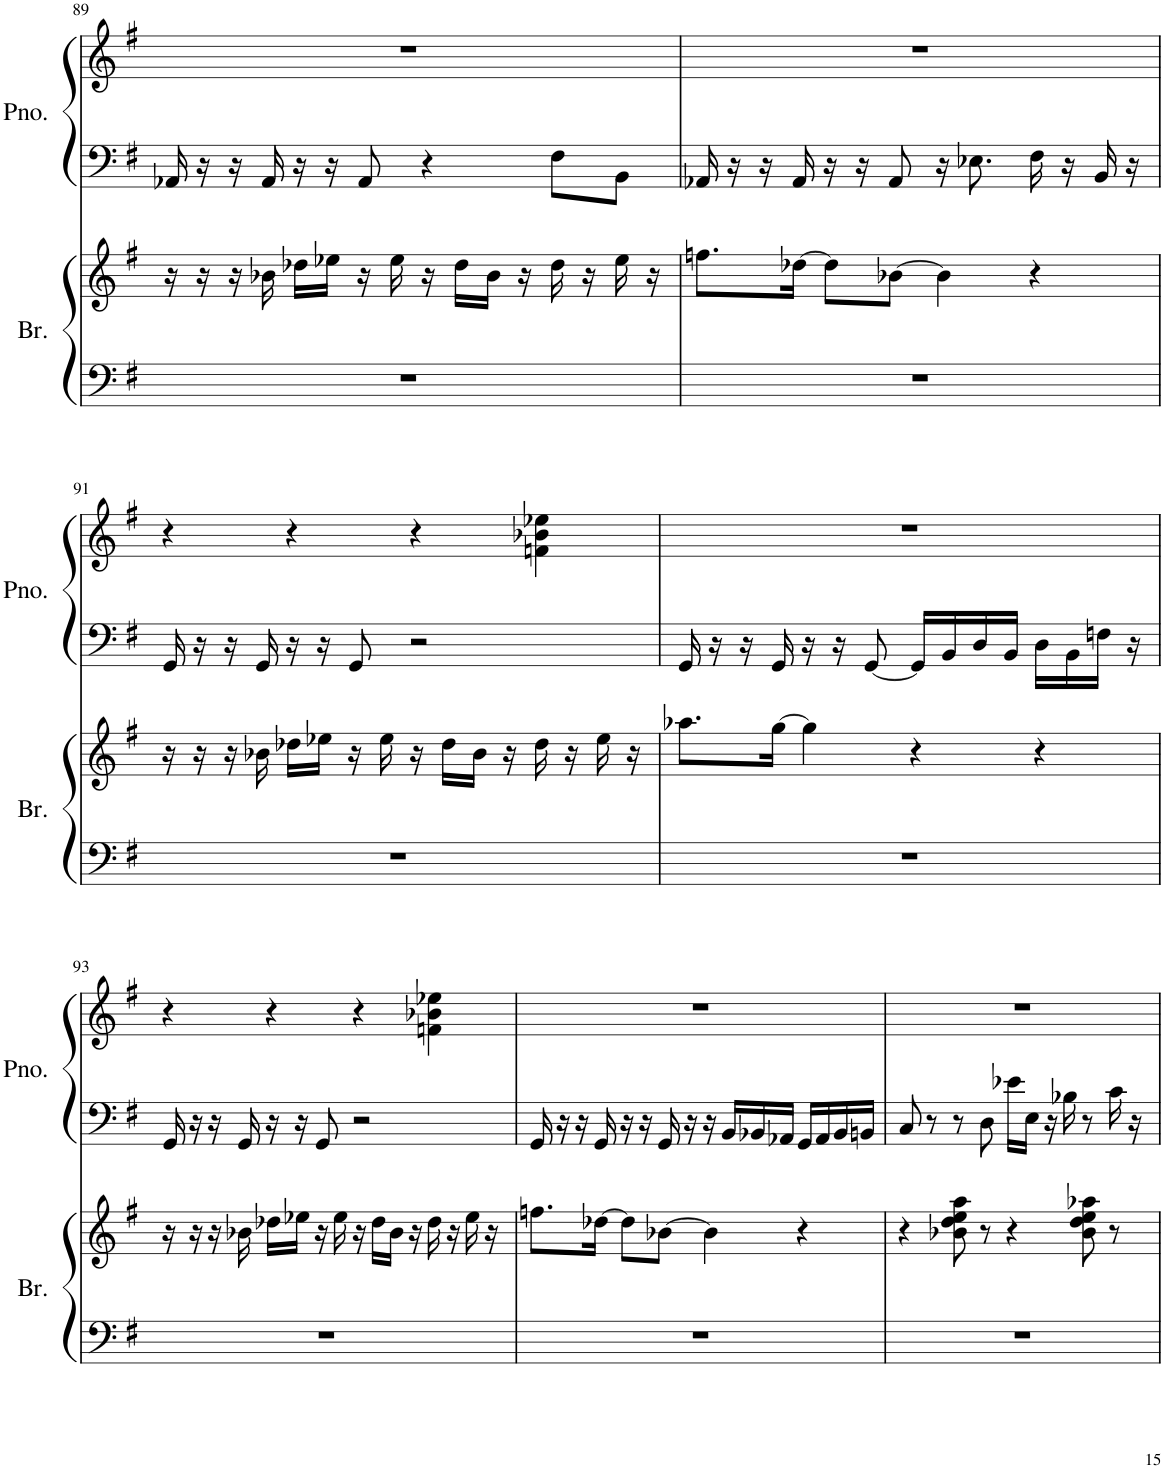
**kern	**kern	**kern	**kern
*part2	*part2	*part1	*part1
*staff4	*staff3	*staff2	*staff1
*I"Brass	*	*I"Piano	*
*I'Br.	*	*I'Pno.	*
!!LO:PB:g=z
*clefF4	*clefG2	*clefF4	*clefG2
*k[f#]	*k[f#]	*k[f#]	*k[f#]
*M4/4	*M4/4	*M4/4	*M4/4
=89	=89	=89	=89
1r	16r	16AA-X/	1r
.	16r	16r	.
.	16r	16r	.
.	16b-X\	16AA-/	.
.	16dd-X\LL	16r	.
.	16ee-X\JJ	16r	.
.	16r	8AA-/	.
.	16ee-\	.	.
.	16r	4r	.
.	16dd-\LL	.	.
.	16b-\JJ	.	.
.	16r	.	.
.	16dd-\	8F#\L	.
.	16r	.	.
.	16ee-\	8BB\J	.
.	16r	.	.
=90	=90	=90	=90
1r	8.ffn\L	16AA-X/	1r
.	.	16r	.
.	.	16r	.
.	[16dd-X\Jk	16AA-/	.
.	8dd-\L]	16r	.
.	.	16r	.
.	[8b-X\J	8AA-/	.
.	4b-\]	16r	.
.	.	8.E-X\	.
.	4r	16F#\	.
.	.	16r	.
.	.	16BB/	.
.	.	16r	.
!!LO:LB:g=z
=91	=91	=91	=91
1r	16r	16GG/	4r
.	16r	16r	.
.	16r	16r	.
.	16b-X\	16GG/	.
.	16dd-X\LL	16r	4r
.	16ee-X\JJ	16r	.
.	16r	8GG/	.
.	16ee-\	.	.
.	16r	2r	4r
.	16dd-\LL	.	.
.	16b-\JJ	.	.
.	16r	.	.
.	16dd-\	.	4fn\ 4b-X\ 4ee-X\
.	16r	.	.
.	16ee-\	.	.
.	16r	.	.
=92	=92	=92	=92
1r	8.aa-X\L	16GG/	1r
.	.	16r	.
.	.	16r	.
.	[16gg\Jk	16GG/	.
.	4gg\]	16r	.
.	.	16r	.
.	.	[8GG/	.
.	4r	16GG/LL]	.
.	.	16BB/	.
.	.	16D/	.
.	.	16BB/JJ	.
.	4r	16D\LL	.
.	.	16BB\	.
.	.	16Fn\JJ	.
.	.	16r	.
!!LO:LB:g=z
=93	=93	=93	=93
1r	16r	16GG/	4r
.	16r	16r	.
.	16r	16r	.
.	16b-X\	16GG/	.
.	16dd-X\LL	16r	4r
.	16ee-X\JJ	16r	.
.	16r	8GG/	.
.	16ee-\	.	.
.	16r	2r	4r
.	16dd-\LL	.	.
.	16b-\JJ	.	.
.	16r	.	.
.	16dd-\	.	4fn\ 4b-X\ 4ee-X\
.	16r	.	.
.	16ee-\	.	.
.	16r	.	.
=94	=94	=94	=94
1r	8.ffn\L	16GG/	1r
.	.	16r	.
.	.	16r	.
.	[16dd-X\Jk	16GG/	.
.	8dd-\L]	16r	.
.	.	16r	.
.	[8b-X\J	16GG/	.
.	.	16r	.
.	4b-\]	16r	.
.	.	16BB/LL	.
.	.	16BB-X/	.
.	.	16AA-X/JJ	.
.	4r	16GG/LL	.
.	.	16AA-/	.
.	.	16BB-/	.
.	.	16BBn/JJ	.
=95	=95	=95	=95
1r	4r	8C/	1r
.	.	8r	.
.	8b-X\ 8dd\ 8ee\ 8aa\	8r	.
.	8r	8D\	.
.	4r	16e-X\LL	.
.	.	16E\JJ	.
.	.	16r	.
.	.	16B-X\	.
.	8b-\ 8dd\ 8ee\ 8aa-X\	8r	.
.	8r	16c\	.
.	.	16r	.
=	=	=	=
*-	*-	*-	*-
